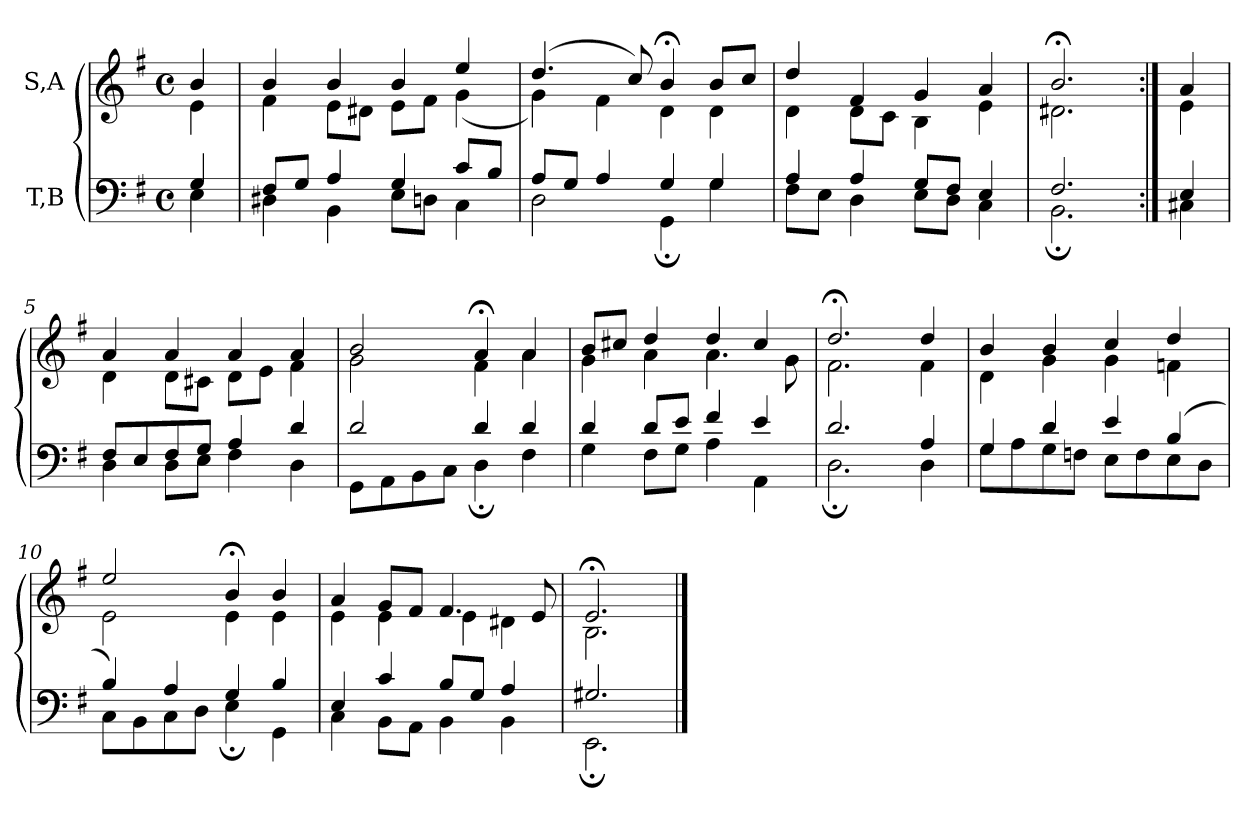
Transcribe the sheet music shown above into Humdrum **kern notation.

**kern	**kern
*part2	*part1
*staff2	*staff1
*I"T,B	*I"S,A
*clefF4	*clefG2
*k[f#]	*k[f#]
*M4/4	*M4/4
*met(c)	*met(c)
=	=
*^	*^
4G	4E	4b	4e
=1	=1	=1	=1
8F#L	4D#X	4b	4f#
8GJ	.	.	.
4A	4BB	4b	8eL
.	.	.	8d#XJ
4G	8EL	4b	8eL
.	8DnJ	.	8f#J
8cL	4C	4ee	(<4g
8BJ	.	.	.
=2	=2	=2	=2
8AL	2D	(>4.dd	4g)
8GJ	.	.	.
4A	.	.	4f#
.	.	8cc)	.
4G	4GG;	4b;<	4d
4G	4G	8bL	4d
.	.	8ccJ	.
=3	=3	=3	=3
4A	8F#L	4dd	4d
.	8EJ	.	.
4A	4D	4f#	8dL
.	.	.	8cJ
8GL	8EL	4g	4B
8F#J	8DJ	.	.
4E	4C	4a	4e
=4a	=4a	=4a	=4a
2.F#	2.BB;	2.b;<	2.d#X
=4b:|!	=4b:|!	=4b:|!	=4b:|!
4E	4C#X	4a	4e
=5	=5	=5	=5
8F#L	4D	4a	4d
8E	.	.	.
8F#	8DL	4a	8dL
8GJ	8EJ	.	8c#XJ
4A	4F#	4a	8dL
.	.	.	8eJ
4d	4D	4a	4f#
=6	=6	=6	=6
2d	8GGL	2b	2g
.	8AA	.	.
.	8BB	.	.
.	8CJ	.	.
4d	4D;	4a;<	4f#
4d	4F#	4a	4a
=7	=7	=7	=7
4d	4G	8bL	4g
.	.	8cc#XJ	.
8dL	8F#L	4dd	4a
8eJ	8GJ	.	.
4f#	4A	4dd	4.a
4e	4AA	4cc#	.
.	.	.	8g
=8	=8	=8	=8
2.d	2.D;	2.dd;<	2.f#
4A	4D	4dd	4f#
=9	=9	=9	=9
4G	8GL	4b	4d
.	8A	.	.
4d	8G	4b	4g
.	8FnJ	.	.
4e	8EL	4cc	4g
.	8F	.	.
(>4B	8E	4dd	4fn
.	8DJ	.	.
=10	=10	=10	=10
4B)	8CL	2ee	2e
.	8BB	.	.
4A	8C	.	.
.	8DJ	.	.
4G	4E;	4b;<	4e
4B	4GG	4b	4e
=11	=11	=11	=11
4E	4C	4a	4e
4c	8BBL	8gL	4e
.	8AAJ	8f#J	.
8BL	4BB	4.f#	4e
8GJ	.	.	.
4A	4BB	.	4d#X
.	.	8e	.
=12	=12	=12	=12
2.G#X	2.EE;	2.e;<	2.B
*v	*v	*	*
*	*v	*v
==	==
*-	*-
